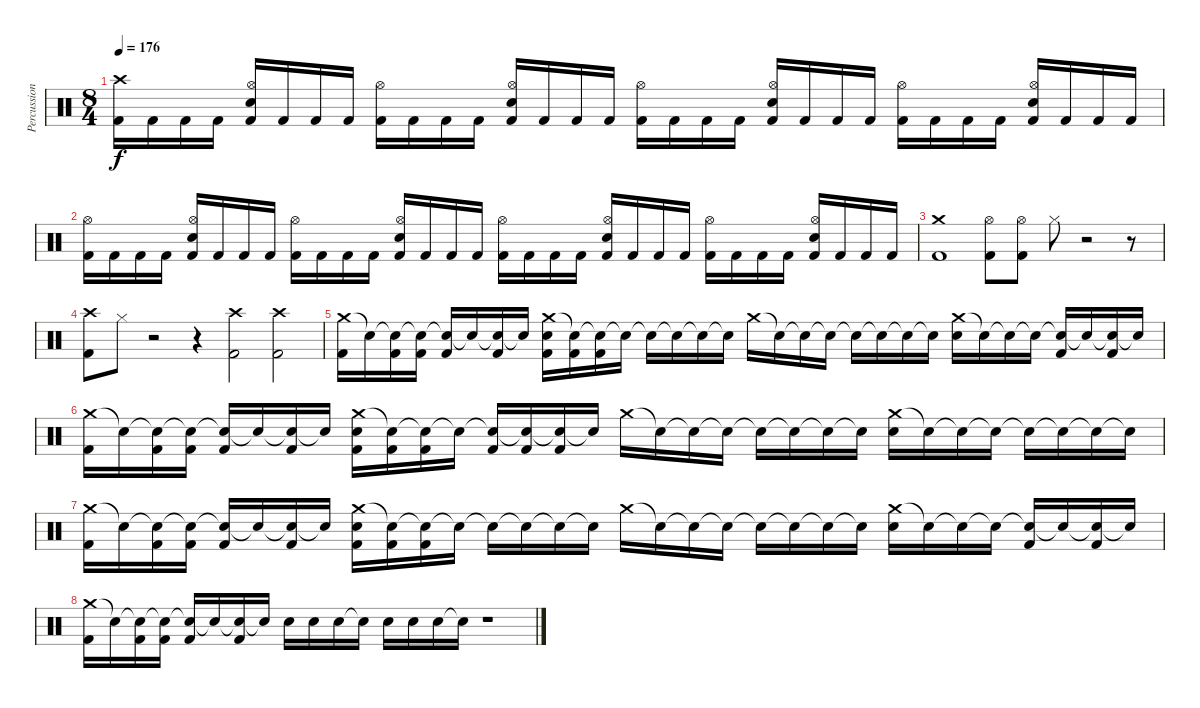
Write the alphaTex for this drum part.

\track ("Percussions" "Percussion") {instrument percussion}
\staff {score}
\articulation defaults
\ts (8 4)
\tempo 176
\clef neutral
\ks c
("Crash high (hit)" "Kick (hit) 2").16{dy f} "Kick (hit) 2".16 "Kick (hit) 2".16 "Kick (hit) 2".16 ("Hi-Hat (open)" "Electric Snare (hit)" "Kick (hit) 2").16 "Kick (hit) 2".16 "Kick (hit) 2".16 "Kick (hit) 2".16 ("Hi-Hat (open)" "Kick (hit) 2").16 "Kick (hit) 2".16 "Kick (hit) 2".16 "Kick (hit) 2".16 ("Hi-Hat (open)" "Electric Snare (hit)" "Kick (hit) 2").16 "Kick (hit) 2".16 "Kick (hit) 2".16 "Kick (hit) 2".16 ("Hi-Hat (open)" "Kick (hit) 2").16 "Kick (hit) 2".16 "Kick (hit) 2".16 "Kick (hit) 2".16 ("Hi-Hat (open)" "Electric Snare (hit)" "Kick (hit) 2").16 "Kick (hit) 2".16 "Kick (hit) 2".16 "Kick (hit) 2".16 ("Hi-Hat (open)" "Kick (hit) 2").16 "Kick (hit) 2".16 "Kick (hit) 2".16 "Kick (hit) 2".16 ("Hi-Hat (open)" "Electric Snare (hit)" "Kick (hit) 2").16 "Kick (hit) 2".16 "Kick (hit) 2".16 "Kick (hit) 2".16 |
("Hi-Hat (open)" "Kick (hit) 2").16 "Kick (hit) 2".16 "Kick (hit) 2".16 "Kick (hit) 2".16 ("Hi-Hat (open)" "Electric Snare (hit)" "Kick (hit) 2").16 "Kick (hit) 2".16 "Kick (hit) 2".16 "Kick (hit) 2".16 ("Hi-Hat (open)" "Kick (hit) 2").16 "Kick (hit) 2".16 "Kick (hit) 2".16 "Kick (hit) 2".16 ("Hi-Hat (open)" "Electric Snare (hit)" "Kick (hit) 2").16 "Kick (hit) 2".16 "Kick (hit) 2".16 "Kick (hit) 2".16 ("Hi-Hat (open)" "Kick (hit) 2").16 "Kick (hit) 2".16 "Kick (hit) 2".16 "Kick (hit) 2".16 ("Hi-Hat (open)" "Electric Snare (hit)" "Kick (hit) 2").16 "Kick (hit) 2".16 "Kick (hit) 2".16 "Kick (hit) 2".16 ("Hi-Hat (open)" "Kick (hit) 2").16 "Kick (hit) 2".16 "Kick (hit) 2".16 "Kick (hit) 2".16 ("Hi-Hat (open)" "Electric Snare (hit)" "Kick (hit) 2").16 "Kick (hit) 2".16 "Kick (hit) 2".16 "Kick (hit) 2".16 |
("Crash medium (hit)" "Kick (hit) 2").1 ("Hi-Hat (open)" "Kick (hit) 2").8 ("Hi-Hat (open)" "Kick (hit) 2").8 "Hi-Hat (closed)".8 r.2 r.8 |
("Crash high (hit)" "Kick (hit) 2").8 "Hi-Hat (closed)".8 r.2 r.4 ("Crash high (hit)" "Kick (hit) 2").2 ("Crash high (hit)" "Kick (hit) 2").2 |
("Crash medium (hit)" "Kick (hit) 2").16 "Snare (hit)"{t}.16 ("Snare (hit)"{t} "Kick (hit) 2").16 ("Snare (hit)"{t} "Kick (hit) 2").16 ("Snare (hit)"{t} "Kick (hit) 2").16 "Snare (hit)"{t}.16 ("Snare (hit)"{t} "Kick (hit) 2").16 "Snare (hit)"{t}.16 ("Crash medium (hit)" "Electric Snare (hit)" "Kick (hit) 2").16 ("Snare (hit)"{t} "Kick (hit) 2").16 ("Snare (hit)"{t} "Kick (hit) 2").16 "Snare (hit)"{t}.16 "Snare (hit)"{t}.16 "Snare (hit)"{t}.16 "Snare (hit)"{t}.16 "Snare (hit)"{t}.16 "Crash medium (hit)".16 "Snare (hit)"{t}.16 "Snare (hit)"{t}.16 "Snare (hit)"{t}.16 "Snare (hit)"{t}.16 "Snare (hit)"{t}.16 "Snare (hit)"{t}.16 "Snare (hit)"{t}.16 ("Crash medium (hit)" "Electric Snare (hit)").16 "Snare (hit)"{t}.16 "Snare (hit)"{t}.16 "Snare (hit)"{t}.16 ("Snare (hit)"{t} "Kick (hit) 2").16 "Snare (hit)"{t}.16 ("Snare (hit)"{t} "Kick (hit) 2").16 "Snare (hit)"{t}.16 |
("Crash medium (hit)" "Kick (hit) 2").16 "Snare (hit)"{t}.16 ("Snare (hit)"{t} "Kick (hit) 2").16 ("Snare (hit)"{t} "Kick (hit) 2").16 ("Snare (hit)"{t} "Kick (hit) 2").16 "Snare (hit)"{t}.16 ("Snare (hit)"{t} "Kick (hit) 2").16 "Snare (hit)"{t}.16 ("Crash medium (hit)" "Electric Snare (hit)" "Kick (hit) 2").16 ("Snare (hit)"{t} "Kick (hit) 2").16 ("Snare (hit)"{t} "Kick (hit) 2").16 "Snare (hit)"{t}.16 ("Snare (hit)"{t} "Kick (hit) 2").16 ("Snare (hit)"{t} "Kick (hit) 2").16 ("Snare (hit)"{t} "Kick (hit) 2").16 "Snare (hit)"{t}.16 "Crash medium (hit)".16 "Snare (hit)"{t}.16 "Snare (hit)"{t}.16 "Snare (hit)"{t}.16 "Snare (hit)"{t}.16 "Snare (hit)"{t}.16 "Snare (hit)"{t}.16 "Snare (hit)"{t}.16 ("Crash medium (hit)" "Electric Snare (hit)").16 "Snare (hit)"{t}.16 "Snare (hit)"{t}.16 "Snare (hit)"{t}.16 "Snare (hit)"{t}.16 "Snare (hit)"{t}.16 "Snare (hit)"{t}.16 "Snare (hit)"{t}.16 |
("Crash medium (hit)" "Kick (hit) 2").16 "Snare (hit)"{t}.16 ("Snare (hit)"{t} "Kick (hit) 2").16 ("Snare (hit)"{t} "Kick (hit) 2").16 ("Snare (hit)"{t} "Kick (hit) 2").16 "Snare (hit)"{t}.16 ("Snare (hit)"{t} "Kick (hit) 2").16 "Snare (hit)"{t}.16 ("Crash medium (hit)" "Electric Snare (hit)" "Kick (hit) 2").16 ("Snare (hit)"{t} "Kick (hit) 2").16 ("Snare (hit)"{t} "Kick (hit) 2").16 "Snare (hit)"{t}.16 "Snare (hit)"{t}.16 "Snare (hit)"{t}.16 "Snare (hit)"{t}.16 "Snare (hit)"{t}.16 "Crash medium (hit)".16 "Snare (hit)"{t}.16 "Snare (hit)"{t}.16 "Snare (hit)"{t}.16 "Snare (hit)"{t}.16 "Snare (hit)"{t}.16 "Snare (hit)"{t}.16 "Snare (hit)"{t}.16 ("Crash medium (hit)" "Electric Snare (hit)").16 "Snare (hit)"{t}.16 "Snare (hit)"{t}.16 "Snare (hit)"{t}.16 ("Snare (hit)"{t} "Kick (hit) 2").16 "Snare (hit)"{t}.16 ("Snare (hit)"{t} "Kick (hit) 2").16 "Snare (hit)"{t}.16 |
("Crash medium (hit)" "Kick (hit) 2").16 "Snare (hit)"{t}.16 ("Snare (hit)"{t} "Kick (hit) 2").16 ("Snare (hit)"{t} "Kick (hit) 2").16 ("Snare (hit)"{t} "Kick (hit) 2").16 "Snare (hit)"{t}.16 ("Snare (hit)"{t} "Kick (hit) 2").16 "Snare (hit)"{t}.16 "Electric Snare (hit)".16 "Electric Snare (hit)".16 "Electric Snare (hit)".16 "Snare (hit)"{t}.16 "Electric Snare (hit)".16 "Electric Snare (hit)".16 "Electric Snare (hit)".16 "Snare (hit)"{t}.16 r.1
